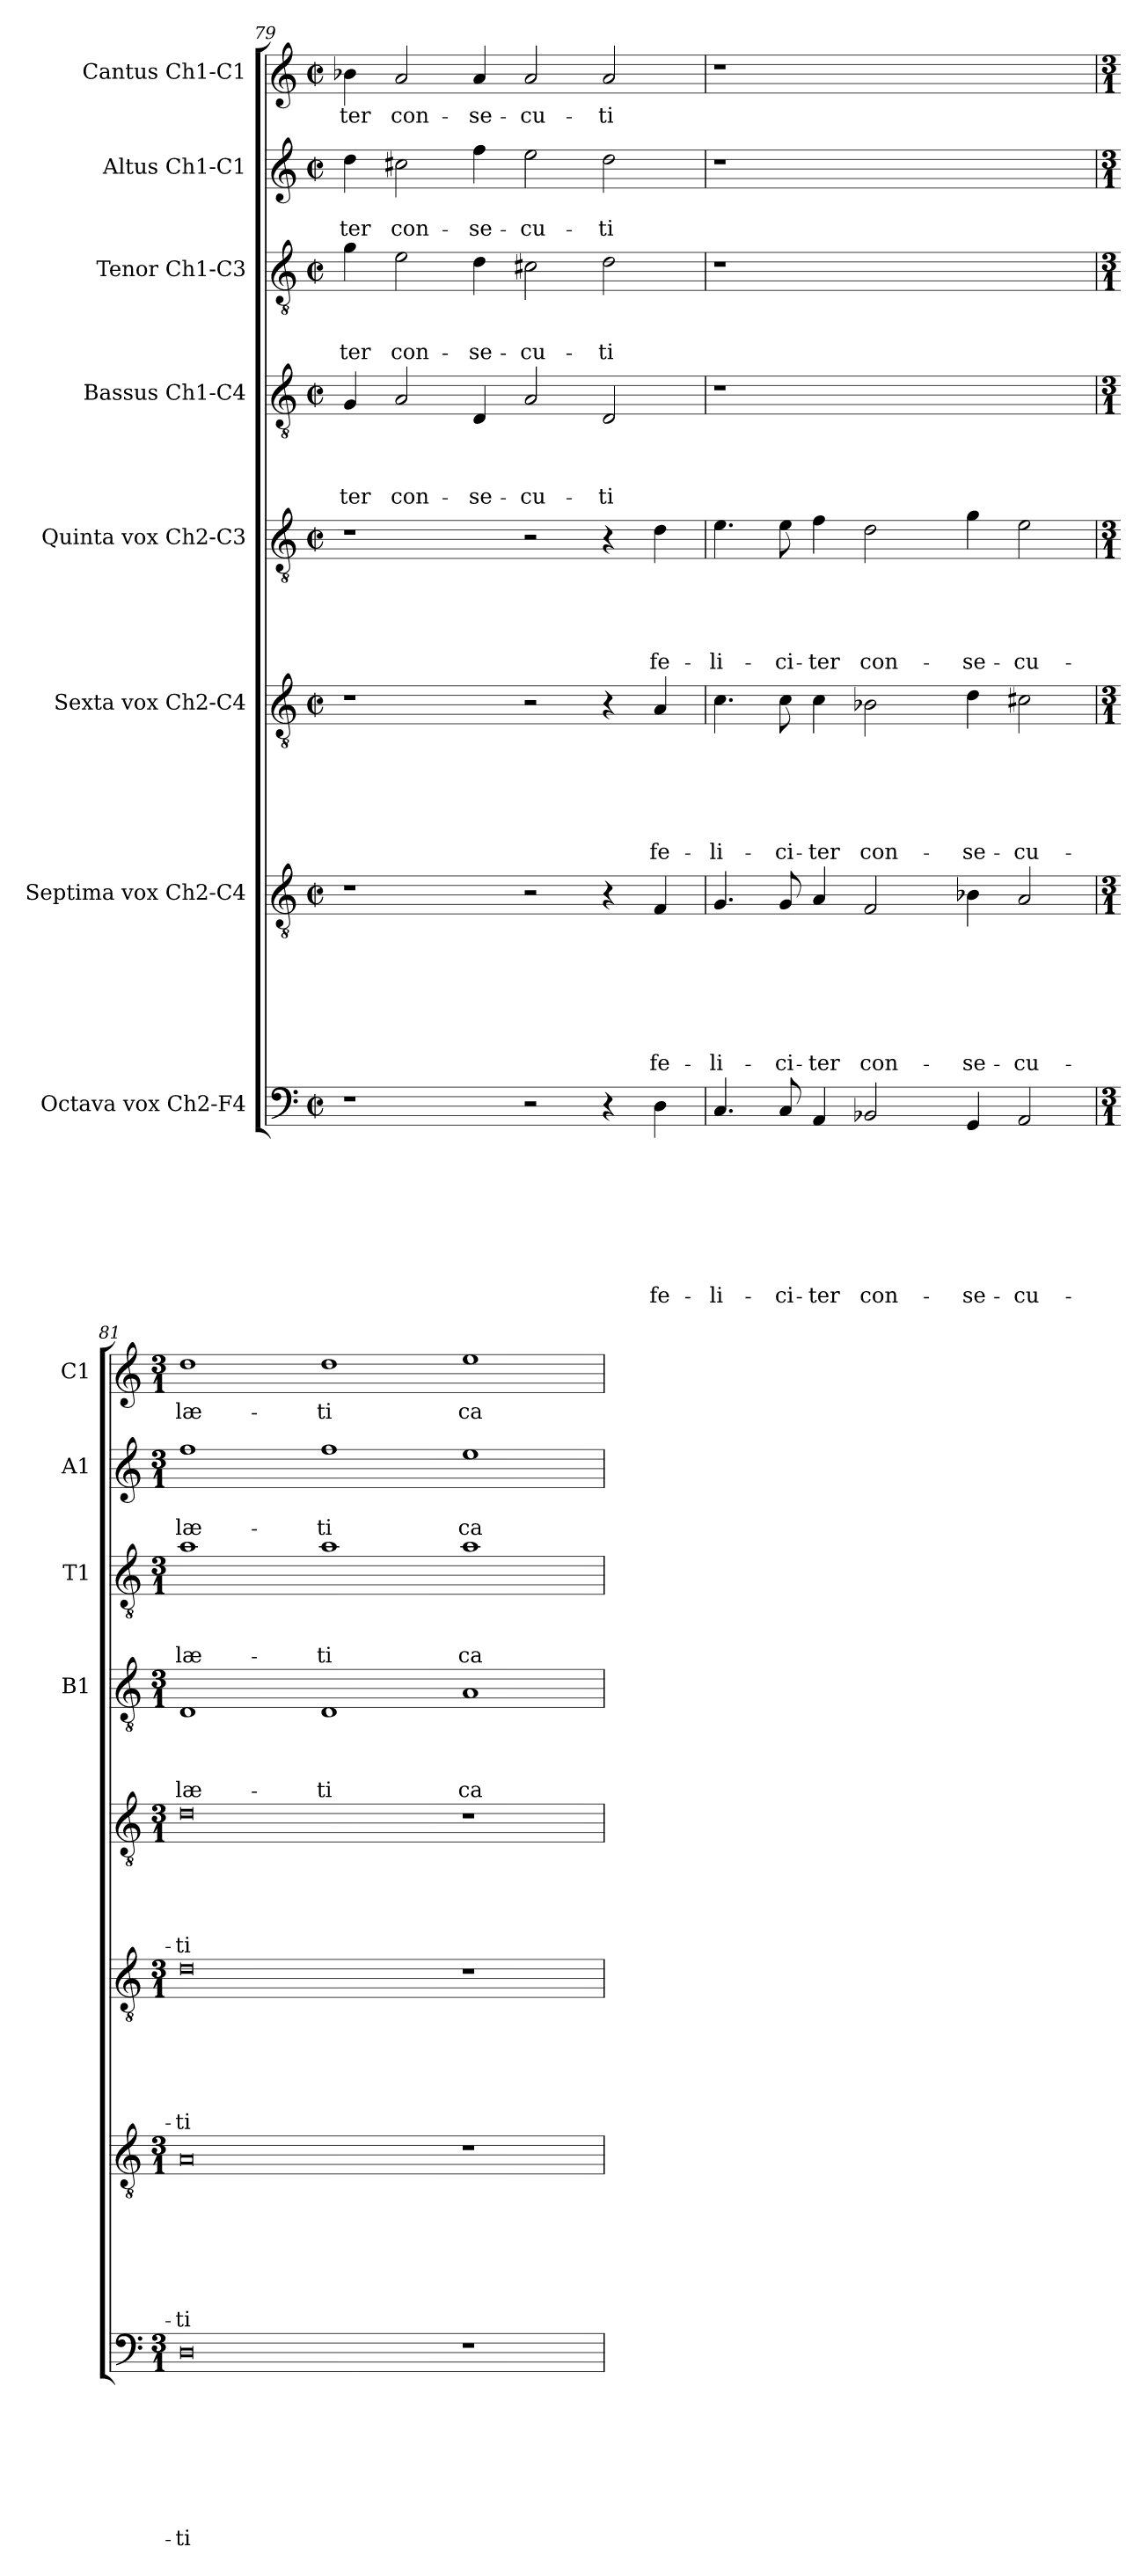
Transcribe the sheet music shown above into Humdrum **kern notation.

**kern	**text	**text	**text	**text	**text	**text	**text	**text	**kern	**text	**text	**text	**text	**text	**text	**text	**kern	**text	**text	**text	**text	**text	**text	**kern	**text	**text	**text	**text	**text	**kern	**text	**text	**text	**text	**kern	**text	**text	**text	**kern	**text	**text	**kern	**text
*part8	*part8	*part8	*part8	*part8	*part8	*part8	*part8	*part8	*part7	*part7	*part7	*part7	*part7	*part7	*part7	*part7	*part6	*part6	*part6	*part6	*part6	*part6	*part6	*part5	*part5	*part5	*part5	*part5	*part5	*part4	*part4	*part4	*part4	*part4	*part3	*part3	*part3	*part3	*part2	*part2	*part2	*part1	*part1
*staff8	*staff8	*staff8	*staff8	*staff8	*staff8	*staff8	*staff8	*staff8	*staff7	*staff7	*staff7	*staff7	*staff7	*staff7	*staff7	*staff7	*staff6	*staff6	*staff6	*staff6	*staff6	*staff6	*staff6	*staff5	*staff5	*staff5	*staff5	*staff5	*staff5	*staff4	*staff4	*staff4	*staff4	*staff4	*staff3	*staff3	*staff3	*staff3	*staff2	*staff2	*staff2	*staff1	*staff1
*I"Octava vox Ch2-F4	*	*	*	*	*	*	*	*	*I"Septima vox Ch2-C4	*	*	*	*	*	*	*	*I"Sexta vox Ch2-C4	*	*	*	*	*	*	*I"Quinta vox Ch2-C3	*	*	*	*	*	*I"Bassus Ch1-C4	*	*	*	*	*I"Tenor Ch1-C3	*	*	*	*I"Altus Ch1-C1	*	*	*I"Cantus Ch1-C1	*
*	*	*	*	*	*	*	*	*	*	*	*	*	*	*	*	*	*	*	*	*	*	*	*	*	*	*	*	*	*	*I'B1	*	*	*	*	*I'T1	*	*	*	*I'A1	*	*	*I'C1	*
*clefF4	*	*	*	*	*	*	*	*	*clefGv2	*	*	*	*	*	*	*	*clefGv2	*	*	*	*	*	*	*clefGv2	*	*	*	*	*	*clefGv2	*	*	*	*	*clefGv2	*	*	*	*clefG2	*	*	*clefG2	*
*k[]	*	*	*	*	*	*	*	*	*k[]	*	*	*	*	*	*	*	*k[]	*	*	*	*	*	*	*k[]	*	*	*	*	*	*k[]	*	*	*	*	*k[]	*	*	*	*k[]	*	*	*k[]	*
*C:	*	*	*	*	*	*	*	*	*C:	*	*	*	*	*	*	*	*C:	*	*	*	*	*	*	*C:	*	*	*	*	*	*C:	*	*	*	*	*C:	*	*	*	*C:	*	*	*C:	*
*M2/2	*	*	*	*	*	*	*	*	*M2/2	*	*	*	*	*	*	*	*M2/2	*	*	*	*	*	*	*M2/2	*	*	*	*	*	*M2/2	*	*	*	*	*M2/2	*	*	*	*M2/2	*	*	*M2/2	*
*met(c|)	*	*	*	*	*	*	*	*	*met(c|)	*	*	*	*	*	*	*	*met(c|)	*	*	*	*	*	*	*met(c|)	*	*	*	*	*	*met(c|)	*	*	*	*	*met(c|)	*	*	*	*met(c|)	*	*	*met(c|)	*
=79	=79	=79	=79	=79	=79	=79	=79	=79	=79	=79	=79	=79	=79	=79	=79	=79	=79	=79	=79	=79	=79	=79	=79	=79	=79	=79	=79	=79	=79	=79	=79	=79	=79	=79	=79	=79	=79	=79	=79	=79	=79	=79	=79
!	!	!	!	!	!	!	!	!	!	!	!	!	!	!	!	!	!	!	!	!	!	!	!	!	!	!	!	!	!	!	!	!	!	!LO:LY:b	!	!	!	!LO:LY:b	!	!	!LO:LY:b	!	!LO:LY:b
1r	.	.	.	.	.	.	.	.	1r	.	.	.	.	.	.	.	1r	.	.	.	.	.	.	1r	.	.	.	.	.	4G/	.	.	.	-ter	4g\	.	.	-ter	4dd\	.	-ter	4b-X\	-ter
!	!	!	!	!	!	!	!	!	!	!	!	!	!	!	!	!	!	!	!	!	!	!	!	!	!	!	!	!	!	!	!	!	!	!LO:LY:b	!	!	!	!LO:LY:b	!	!	!LO:LY:b	!	!LO:LY:b
.	.	.	.	.	.	.	.	.	.	.	.	.	.	.	.	.	.	.	.	.	.	.	.	.	.	.	.	.	.	2A/	.	.	.	con-	2e\	.	.	con-	2cc#X\	.	con-	2a/	con-
!	!	!	!	!	!	!	!	!	!	!	!	!	!	!	!	!	!	!	!	!	!	!	!	!	!	!	!	!	!	!	!	!	!	!LO:LY:b	!	!	!	!LO:LY:b	!	!	!LO:LY:b	!	!LO:LY:b
.	.	.	.	.	.	.	.	.	.	.	.	.	.	.	.	.	.	.	.	.	.	.	.	.	.	.	.	.	.	4D/	.	.	.	-se-	4d\	.	.	-se-	4ff\	.	-se-	4a/	-se-
!	!	!	!	!	!	!	!	!	!	!	!	!	!	!	!	!	!	!	!	!	!	!	!	!	!	!	!	!	!	!	!	!	!	!LO:LY:b	!	!	!	!LO:LY:b	!	!	!LO:LY:b	!	!LO:LY:b
2r	.	.	.	.	.	.	.	.	2r	.	.	.	.	.	.	.	2r	.	.	.	.	.	.	2r	.	.	.	.	.	2A/	.	.	.	-cu-	2c#X\	.	.	-cu-	2ee\	.	-cu-	2a/	-cu-
!	!	!	!	!	!	!	!	!	!	!	!	!	!	!	!	!	!	!	!	!	!	!	!	!	!	!	!	!	!	!	!	!	!	!LO:LY:b	!	!	!	!LO:LY:b	!	!	!LO:LY:b	!	!LO:LY:b
4r	.	.	.	.	.	.	.	.	4r	.	.	.	.	.	.	.	4r	.	.	.	.	.	.	4r	.	.	.	.	.	2D/	.	.	.	-ti	2d\	.	.	-ti	2dd\	.	-ti	2a/	-ti
!	!	!	!	!	!	!	!	!LO:LY:b	!	!	!	!	!	!	!	!LO:LY:b	!	!	!	!	!	!	!LO:LY:b	!	!	!	!	!	!LO:LY:b	!	!	!	!	!	!	!	!	!	!	!	!	!	!
4D\	.	.	.	.	.	.	.	fe-	4F/	.	.	.	.	.	.	fe-	4A/	.	.	.	.	.	fe-	4d\	.	.	.	.	fe-	.	.	.	.	.	.	.	.	.	.	.	.	.	.
!!LO:LB:g=z
=80	=80	=80	=80	=80	=80	=80	=80	=80	=80	=80	=80	=80	=80	=80	=80	=80	=80	=80	=80	=80	=80	=80	=80	=80	=80	=80	=80	=80	=80	=80	=80	=80	=80	=80	=80	=80	=80	=80	=80	=80	=80	=80	=80
!	!	!	!	!	!	!	!	!LO:LY:b	!	!	!	!	!	!	!	!LO:LY:b	!	!	!	!	!	!	!LO:LY:b	!	!	!	!	!	!LO:LY:b	!	!	!	!	!	!	!	!	!	!	!	!	!	!
4.C/	.	.	.	.	.	.	.	-li-	4.G/	.	.	.	.	.	.	-li-	4.c\	.	.	.	.	.	-li-	4.e\	.	.	.	.	-li-	1r	.	.	.	.	1r	.	.	.	1r	.	.	1r	.
!	!	!	!	!	!	!	!	!LO:LY:b	!	!	!	!	!	!	!	!LO:LY:b	!	!	!	!	!	!	!LO:LY:b	!	!	!	!	!	!LO:LY:b	!	!	!	!	!	!	!	!	!	!	!	!	!	!
8C/	.	.	.	.	.	.	.	-ci-	8G/	.	.	.	.	.	.	-ci-	8c\	.	.	.	.	.	-ci-	8e\	.	.	.	.	-ci-	.	.	.	.	.	.	.	.	.	.	.	.	.	.
!	!	!	!	!	!	!	!	!LO:LY:b	!	!	!	!	!	!	!	!LO:LY:b	!	!	!	!	!	!	!LO:LY:b	!	!	!	!	!	!LO:LY:b	!	!	!	!	!	!	!	!	!	!	!	!	!	!
4AA/	.	.	.	.	.	.	.	-ter	4A/	.	.	.	.	.	.	-ter	4c\	.	.	.	.	.	-ter	4f\	.	.	.	.	-ter	.	.	.	.	.	.	.	.	.	.	.	.	.	.
!	!	!	!	!	!	!	!	!LO:LY:b	!	!	!	!	!	!	!	!LO:LY:b	!	!	!	!	!	!	!LO:LY:b	!	!	!	!	!	!LO:LY:b	!	!	!	!	!	!	!	!	!	!	!	!	!	!
2BB-X/	.	.	.	.	.	.	.	con-	2F/	.	.	.	.	.	.	con-	2B-X\	.	.	.	.	.	con-	2d\	.	.	.	.	con-	.	.	.	.	.	.	.	.	.	.	.	.	.	.
.	.	.	.	.	.	.	.	.	.	.	.	.	.	.	.	.	.	.	.	.	.	.	.	.	.	.	.	.	.	1ryy	.	.	.	.	1ryy	.	.	.	1ryy	.	.	1ryy	.
!	!	!	!	!	!	!	!	!LO:LY:b	!	!	!	!	!	!	!	!LO:LY:b	!	!	!	!	!	!	!LO:LY:b	!	!	!	!	!	!LO:LY:b	!	!	!	!	!	!	!	!	!	!	!	!	!	!
4GG/	.	.	.	.	.	.	.	-se-	4B-X\	.	.	.	.	.	.	-se-	4d\	.	.	.	.	.	-se-	4g\	.	.	.	.	-se-	.	.	.	.	.	.	.	.	.	.	.	.	.	.
!	!	!	!	!	!	!	!	!LO:LY:b	!	!	!	!	!	!	!	!LO:LY:b	!	!	!	!	!	!	!LO:LY:b	!	!	!	!	!	!LO:LY:b	!	!	!	!	!	!	!	!	!	!	!	!	!	!
2AA/	.	.	.	.	.	.	.	-cu-	2A/	.	.	.	.	.	.	-cu-	2c#X\	.	.	.	.	.	-cu-	2e\	.	.	.	.	-cu-	.	.	.	.	.	.	.	.	.	.	.	.	.	.
=81	=81	=81	=81	=81	=81	=81	=81	=81	=81	=81	=81	=81	=81	=81	=81	=81	=81	=81	=81	=81	=81	=81	=81	=81	=81	=81	=81	=81	=81	=81	=81	=81	=81	=81	=81	=81	=81	=81	=81	=81	=81	=81	=81
*M3/1	*	*	*	*	*	*	*	*	*M3/1	*	*	*	*	*	*	*	*M3/1	*	*	*	*	*	*	*M3/1	*	*	*	*	*	*M3/1	*	*	*	*	*M3/1	*	*	*	*M3/1	*	*	*M3/1	*
!	!	!	!	!	!	!	!	!LO:LY:b	!	!	!	!	!	!	!	!LO:LY:b	!	!	!	!	!	!	!LO:LY:b	!	!	!	!	!	!LO:LY:b	!	!	!	!	!LO:LY:b	!	!	!	!LO:LY:b	!	!	!LO:LY:b	!	!LO:LY:b
0D	.	.	.	.	.	.	.	-ti	0A	.	.	.	.	.	.	-ti	0d	.	.	.	.	.	-ti	0d	.	.	.	.	-ti	1D	.	.	.	læ-	1a	.	.	læ-	1ff	.	læ-	1dd	læ-
!	!	!	!	!	!	!	!	!	!	!	!	!	!	!	!	!	!	!	!	!	!	!	!	!	!	!	!	!	!	!	!	!	!	!LO:LY:b	!	!	!	!LO:LY:b	!	!	!LO:LY:b	!	!LO:LY:b
.	.	.	.	.	.	.	.	.	.	.	.	.	.	.	.	.	.	.	.	.	.	.	.	.	.	.	.	.	.	1D	.	.	.	-ti	1a	.	.	-ti	1ff	.	-ti	1dd	-ti
!	!	!	!	!	!	!	!	!	!	!	!	!	!	!	!	!	!	!	!	!	!	!	!	!	!	!	!	!	!	!	!	!	!	!LO:LY:b	!	!	!	!LO:LY:b	!	!	!LO:LY:b	!	!LO:LY:b
1r	.	.	.	.	.	.	.	.	1r	.	.	.	.	.	.	.	1r	.	.	.	.	.	.	1r	.	.	.	.	.	1A	.	.	.	ca-	1a	.	.	ca-	1ee	.	ca-	1ee	ca-
=	=	=	=	=	=	=	=	=	=	=	=	=	=	=	=	=	=	=	=	=	=	=	=	=	=	=	=	=	=	=	=	=	=	=	=	=	=	=	=	=	=	=	=
*-	*-	*-	*-	*-	*-	*-	*-	*-	*-	*-	*-	*-	*-	*-	*-	*-	*-	*-	*-	*-	*-	*-	*-	*-	*-	*-	*-	*-	*-	*-	*-	*-	*-	*-	*-	*-	*-	*-	*-	*-	*-	*-	*-
